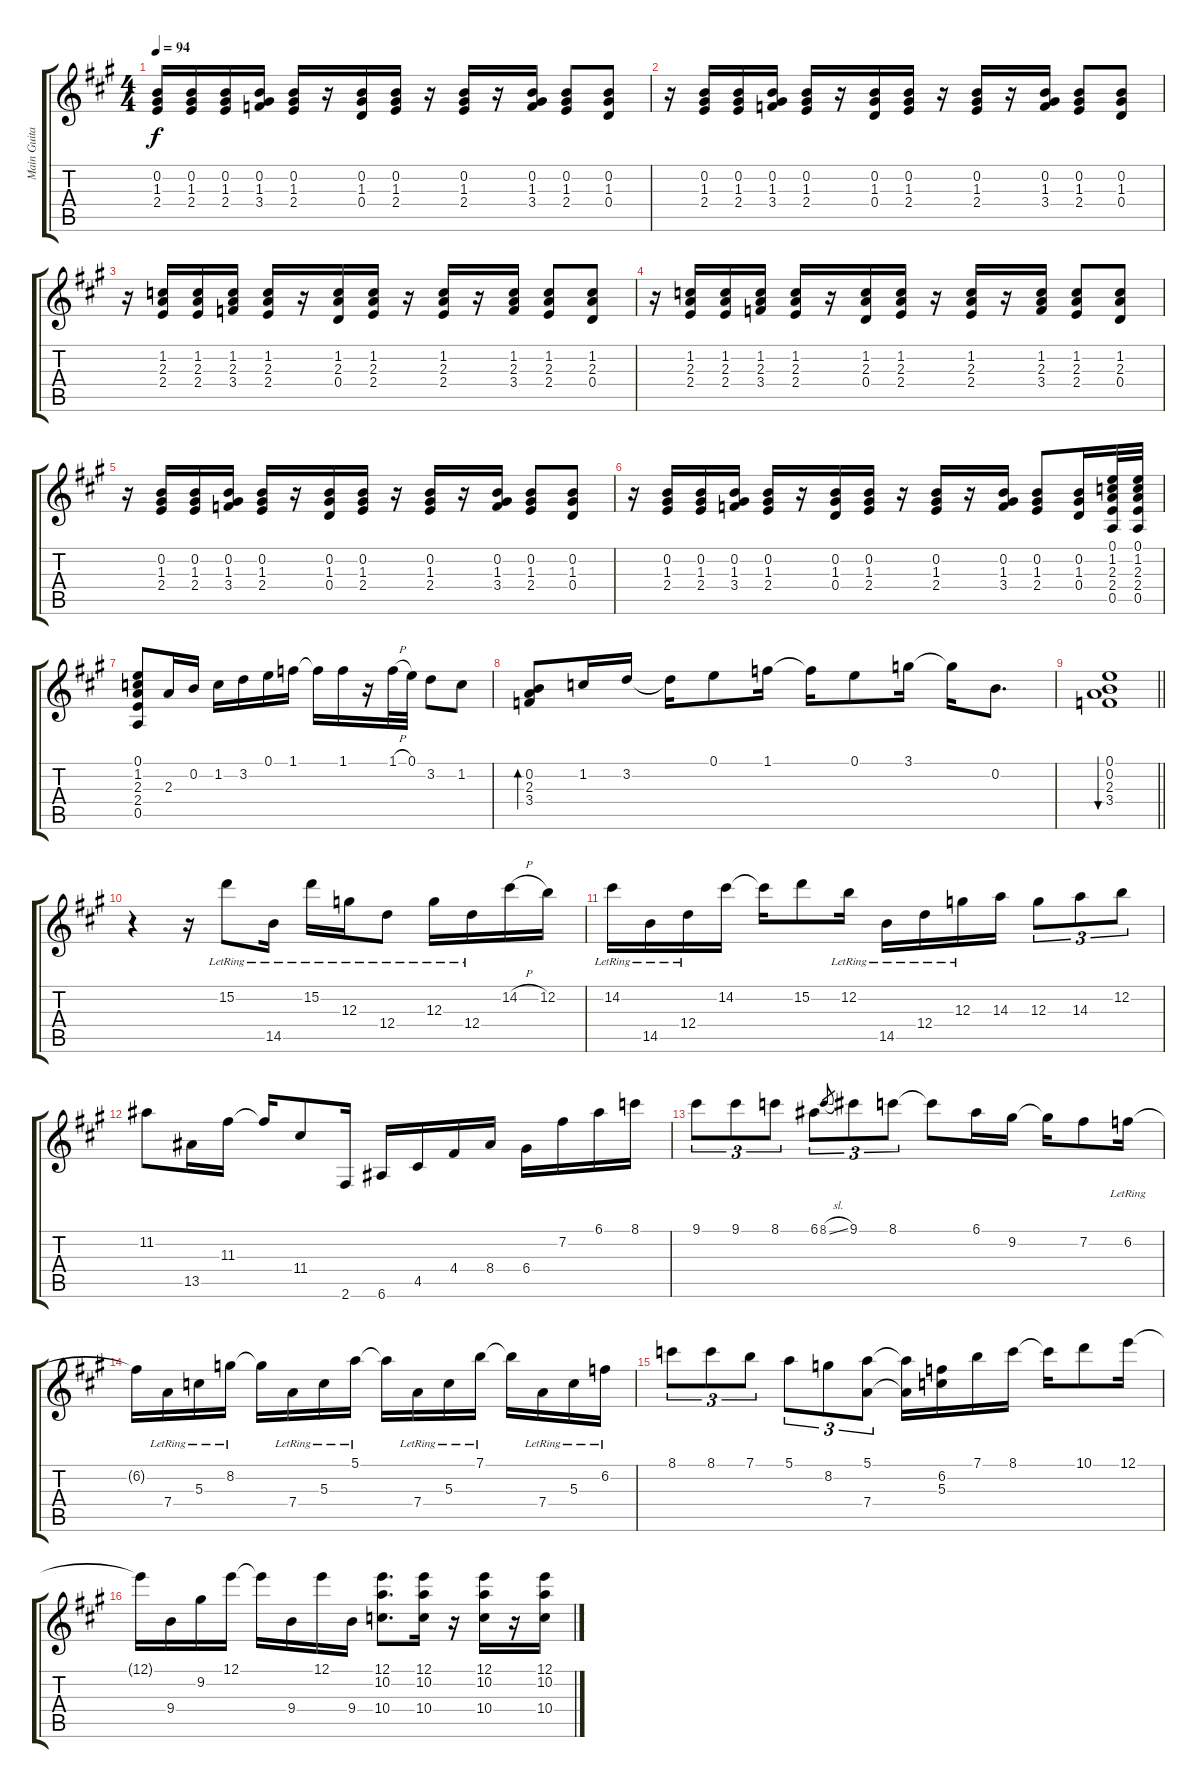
\track ("Main Guitar" "Main Guita") {instrument acousticguitarnylon}
\staff {score tabs}
\tuning (E4 B3 G3 D3 A2 E2) {hide}
\ts (4 4)
\tempo 94
\clef g2
\ks a
(0.2 1.3 2.4).16{dy f} (0.2 1.3 2.4).16 (0.2 1.3 2.4).16 (0.2 1.3 3.4).16 (0.2 1.3 2.4).16 r.16 (0.2 1.3 0.4).16 (0.2 1.3 2.4).16 r.16 (0.2 1.3 2.4).16 r.16 (0.2 1.3 3.4).16 (0.2 1.3 2.4).8 (0.2 1.3 0.4).8 |
r.16 (0.2 1.3 2.4).16 (0.2 1.3 2.4).16 (0.2 1.3 3.4).16 (0.2 1.3 2.4).16 r.16 (0.2 1.3 0.4).16 (0.2 1.3 2.4).16 r.16 (0.2 1.3 2.4).16 r.16 (0.2 1.3 3.4).16 (0.2 1.3 2.4).8 (0.2 1.3 0.4).8 |
r.16 (1.2 2.3 2.4).16 (1.2 2.3 2.4).16 (1.2 2.3 3.4).16 (1.2 2.3 2.4).16 r.16 (1.2 2.3 0.4).16 (1.2 2.3 2.4).16 r.16 (1.2 2.3 2.4).16 r.16 (1.2 2.3 3.4).16 (1.2 2.3 2.4).8 (1.2 2.3 0.4).8 |
r.16 (1.2 2.3 2.4).16 (1.2 2.3 2.4).16 (1.2 2.3 3.4).16 (1.2 2.3 2.4).16 r.16 (1.2 2.3 0.4).16 (1.2 2.3 2.4).16 r.16 (1.2 2.3 2.4).16 r.16 (1.2 2.3 3.4).16 (1.2 2.3 2.4).8 (1.2 2.3 0.4).8 |
r.16 (0.2 1.3 2.4).16 (0.2 1.3 2.4).16 (0.2 1.3 3.4).16 (0.2 1.3 2.4).16 r.16 (0.2 1.3 0.4).16 (0.2 1.3 2.4).16 r.16 (0.2 1.3 2.4).16 r.16 (0.2 1.3 3.4).16 (0.2 1.3 2.4).8 (0.2 1.3 0.4).8 |
r.16 (0.2 1.3 2.4).16 (0.2 1.3 2.4).16 (0.2 1.3 3.4).16 (0.2 1.3 2.4).16 r.16 (0.2 1.3 0.4).16 (0.2 1.3 2.4).16 r.16 (0.2 1.3 2.4).16 r.16 (0.2 1.3 3.4).16 (0.2 1.3 2.4).8 (0.2 1.3 0.4).16 (0.1 1.2 2.3 2.4 0.5).32 (0.1 1.2 2.3 2.4 0.5).32 |
(0.1 1.2 2.3 2.4 0.5).8 2.3.16 0.2.16 1.2.16 3.2.16 0.1.16 1.1.16 1.1{t}.16 1.1.16 r.16 1.1{h}.32 0.1.32 3.2.8 1.2.8 |
(0.2 2.3 3.4).8{bd 30} 1.2.16 3.2.16 3.2{t}.16 0.1.8 1.1.16 1.1{t}.16 0.1.8 3.1.16 3.1{t}.16 0.2.8{d} |
\barLineRight lightlight
(0.1 0.2 2.3 3.4).1{bu 30} |
r.4 r.16 15.2{lr}.8 14.5{lr}.16 15.2{lr}.16 12.3{lr}.16 12.4{lr}.8 12.3{lr}.16 12.4{lr}.16 14.2{h}.16 12.2.16 |
14.2{lr}.16 14.5{lr}.16 12.4{lr}.16 14.2.16 14.2{t}.16 15.2.8 12.2{lr}.16 14.5{lr}.16 12.4{lr}.16 12.3{lr}.16 14.3.16 12.3.8{tu (3 2)} 14.3.8{tu (3 2)} 12.2.8{tu (3 2)} |
11.2.8 13.5.16 11.3.16 11.3{t}.16 11.4.8 2.6.16 6.6.16 4.5.16 4.4.16 8.4.16 6.4.16 7.2.16 6.1.16 8.1.16 |
9.1.8{tu (3 2)} 9.1.8{tu (3 2)} 8.1.8{tu (3 2)} 6.1.8{tu (3 2)} 8.1{sl}.8{gr} 9.1.8{tu (3 2)} 8.1.8{tu (3 2)} 8.1{t}.8 6.1.16 9.2.16 9.2{t}.16 7.2.8 6.2{lr}.16 |
6.2{t}.16 7.4{lr}.16 5.3{lr}.16 8.2{lr}.16 8.2{t}.16 7.4{lr}.16 5.3{lr}.16 5.1{lr}.16 5.1{t}.16 7.4{lr}.16 5.3{lr}.16 7.1{lr}.16 7.1{t}.16 7.4{lr}.16 5.3{lr}.16 6.2{lr}.16 |
8.1.8{tu (3 2)} 8.1.8{tu (3 2)} 7.1.8{tu (3 2)} 5.1.8{tu (3 2)} 8.2.8{tu (3 2)} (5.1 7.4).8{tu (3 2)} (5.1{t} 7.4{t}).16 (6.2 5.3).16 7.1.16 8.1.16 8.1{t}.16 10.1.8 12.1.16 |
12.1{t}.16 9.4.16 9.2.16 12.1.16 12.1{t}.16 9.4.16 12.1.16 9.4.16 (12.1 10.2 10.4).8{d} (12.1 10.2 10.4).16 r.16 (12.1 10.2 10.4).16 r.16 (12.1 10.2 10.4).16
